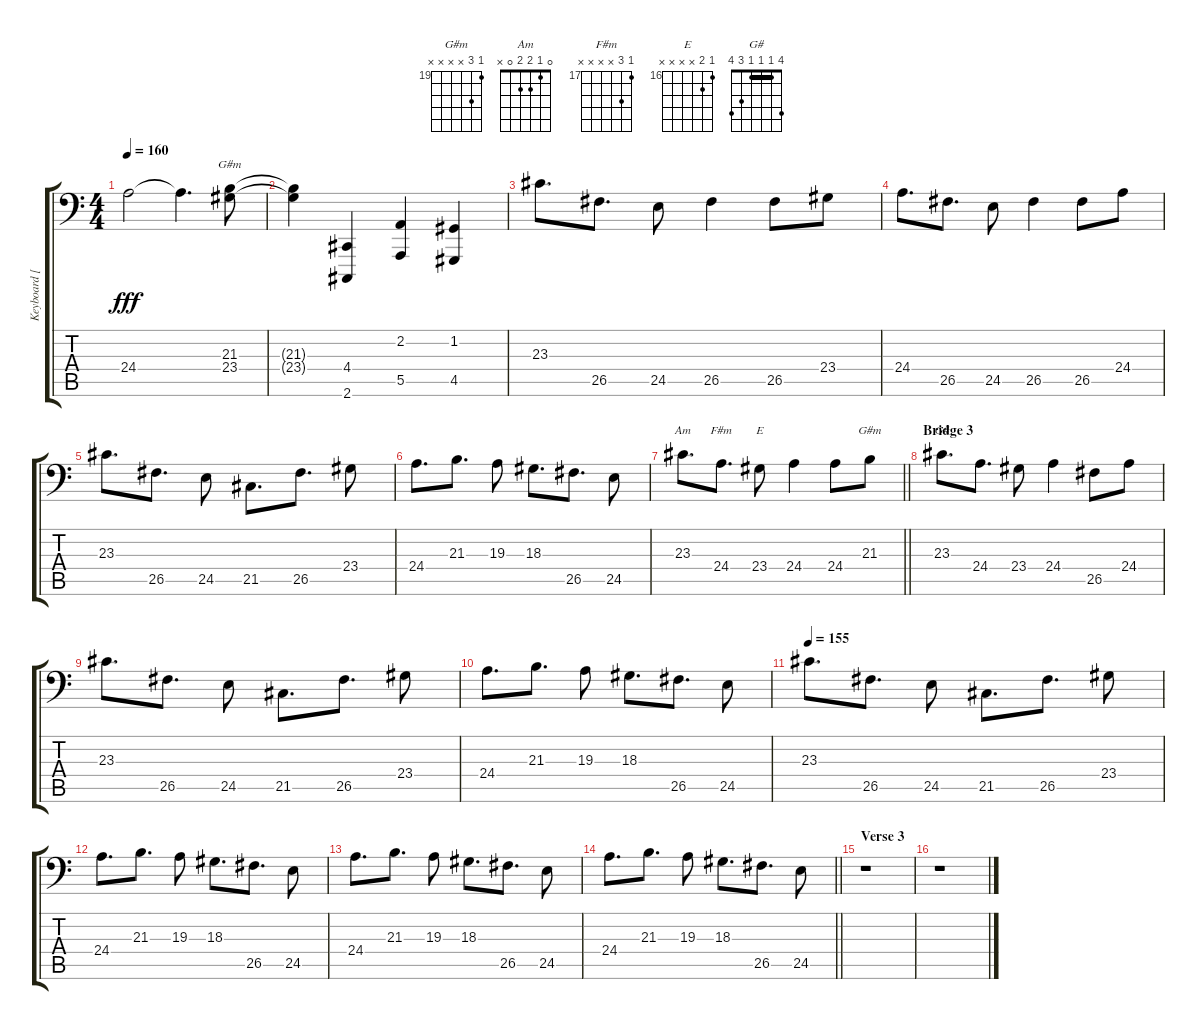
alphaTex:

\track ("Keyboard [Left Hand]" "Keyboard [") {instrument electricgrandpiano}
\staff {score tabs}
\tuning (C3 G2 D2 A1 E1 B0) {hide}
\chord ("G#m" x 0 1 1 2 4)
\chord ("Am" 0 1 2 2 0 x)
\chord ("F#m" 17 19 x x x x) {firstfret 17}
\chord ("E" 16 17 x x x x) {firstfret 16}
\chord ("G#m" 19 21 x x x x) {firstfret 19}
\chord ("G#" 4 1 1 1 3 4) {barre 1}
\ts (4 4)
\tempo 160
\clef f4
\ks c
24.4.2{dy fff} 24.4{t}.4{d} (21.3 23.4).8{ch "G#m"} |
(21.3{t} 23.4{t}).4 (4.4 2.6).4 (2.2 5.5).4 (1.2 4.5).4 |
23.3.8{d} 26.5.8{d} 24.5.8 26.5.4 26.5.8 23.4.8 |
24.4.8{d} 26.5.8{d} 24.5.8 26.5.4 26.5.8 24.4.8 |
23.3.8{d} 26.5.8{d} 24.5.8 21.5.8{d} 26.5.8{d} 23.4.8 |
24.4.8{d} 21.3.8{d} 19.3.8 18.3.8{d} 26.5.8{d} 24.5.8 |
\barLineRight lightlight
23.3.8{d ch "Am"} 24.4.8{d ch "F#m"} 23.4.8{ch "E"} 24.4.4 24.4.8 21.3.8{ch "G#m"} |
\section ("" "Bridge 3")
23.3.8{d ch "G#"} 24.4.8{d} 23.4.8 24.4.4 26.5.8 24.4.8 |
23.3.8{d} 26.5.8{d} 24.5.8 21.5.8{d} 26.5.8{d} 23.4.8 |
24.4.8{d} 21.3.8{d} 19.3.8 18.3.8{d} 26.5.8{d} 24.5.8 |
\tempo 155
23.3.8{d} 26.5.8{d} 24.5.8 21.5.8{d} 26.5.8{d} 23.4.8 |
24.4.8{d} 21.3.8{d} 19.3.8 18.3.8{d} 26.5.8{d} 24.5.8 |
24.4.8{d} 21.3.8{d} 19.3.8 18.3.8{d} 26.5.8{d} 24.5.8 |
\barLineRight lightlight
24.4.8{d} 21.3.8{d} 19.3.8 18.3.8{d} 26.5.8{d} 24.5.8 |
\section ("" "Verse 3")
r.1{volume 8} |
r.1
